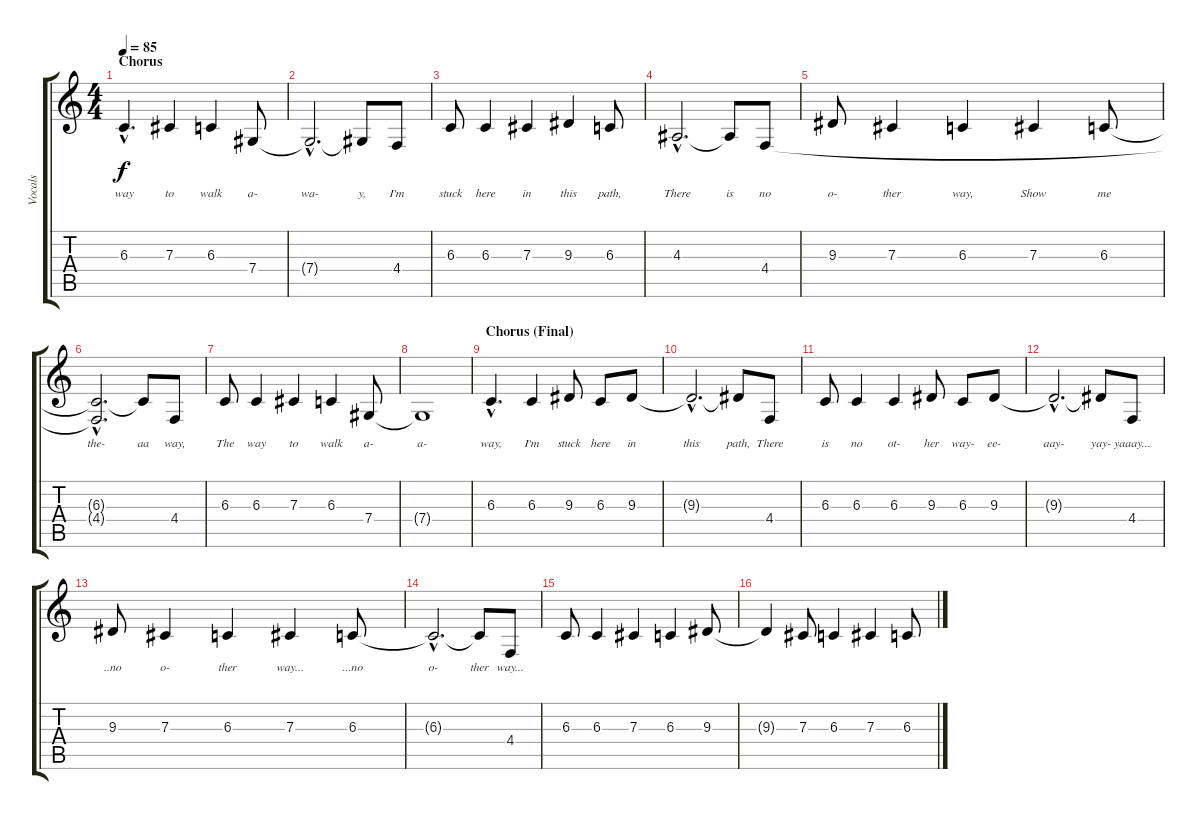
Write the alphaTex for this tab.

\track ("Vocals" "Vocals") {instrument lead8bassandlead}
\staff {score tabs}
\tuning (Eb4 Bb3 Gb3 Db3 Ab2 Db2) {hide}
\ts (4 4)
\section ("" "Chorus")
\tempo 85
\clef g2
\ks c
6.3{hac}.4{d lyrics (0 "") lyrics (1 "way") lyrics (2 "") lyrics (3 "") lyrics (4 "") dy f} 7.3.4{lyrics (0 "") lyrics (1 "to") lyrics (2 "") lyrics (3 "") lyrics (4 "")} 6.3.4{lyrics (0 "") lyrics (1 "walk") lyrics (2 "") lyrics (3 "") lyrics (4 "")} 7.4.8{lyrics (0 "") lyrics (1 "a-") lyrics (2 "") lyrics (3 "") lyrics (4 "")} |
7.4{hac t}.2{d lyrics (0 "") lyrics (1 "wa-") lyrics (2 "") lyrics (3 "") lyrics (4 "")} 7.4{t}.8{lyrics (0 "") lyrics (1 "y,") lyrics (2 "") lyrics (3 "") lyrics (4 "")} 4.4.8{lyrics (0 "") lyrics (1 "I'm") lyrics (2 "") lyrics (3 "") lyrics (4 "")} |
6.3.8{lyrics (0 "") lyrics (1 "stuck") lyrics (2 "") lyrics (3 "") lyrics (4 "")} 6.3.4{lyrics (0 "") lyrics (1 "here") lyrics (2 "") lyrics (3 "") lyrics (4 "")} 7.3.4{lyrics (0 "") lyrics (1 "in") lyrics (2 "") lyrics (3 "") lyrics (4 "")} 9.3.4{lyrics (0 "") lyrics (1 "this") lyrics (2 "") lyrics (3 "") lyrics (4 "")} 6.3.8{lyrics (0 "") lyrics (1 "path,") lyrics (2 "") lyrics (3 "") lyrics (4 "")} |
4.3{hac}.2{d lyrics (0 "") lyrics (1 "There") lyrics (2 "") lyrics (3 "") lyrics (4 "")} 4.3{t}.8{lyrics (0 "") lyrics (1 "is") lyrics (2 "") lyrics (3 "") lyrics (4 "")} 4.4.8{lyrics (0 "") lyrics (1 "no") lyrics (2 "") lyrics (3 "") lyrics (4 "")} |
9.3.8{lyrics (0 "") lyrics (1 "o-") lyrics (2 "") lyrics (3 "") lyrics (4 "")} 7.3.4{lyrics (0 "") lyrics (1 "ther") lyrics (2 "") lyrics (3 "") lyrics (4 "")} 6.3.4{lyrics (0 "") lyrics (1 "way,") lyrics (2 "") lyrics (3 "") lyrics (4 "")} 7.3.4{lyrics (0 "") lyrics (1 "Show") lyrics (2 "") lyrics (3 "") lyrics (4 "")} 6.3.8{lyrics (0 "") lyrics (1 "me") lyrics (2 "") lyrics (3 "") lyrics (4 "")} |
(6.3{hac t} 4.4{hac t}).2{d lyrics (0 "") lyrics (1 "the-") lyrics (2 "") lyrics (3 "") lyrics (4 "")} 6.3{t}.8{lyrics (0 "") lyrics (1 "aa") lyrics (2 "") lyrics (3 "") lyrics (4 "")} 4.4.8{lyrics (0 "") lyrics (1 "way,") lyrics (2 "") lyrics (3 "") lyrics (4 "")} |
6.3.8{lyrics (0 "") lyrics (1 "The") lyrics (2 "") lyrics (3 "") lyrics (4 "")} 6.3.4{lyrics (0 "") lyrics (1 "way") lyrics (2 "") lyrics (3 "") lyrics (4 "")} 7.3.4{lyrics (0 "") lyrics (1 "to") lyrics (2 "") lyrics (3 "") lyrics (4 "")} 6.3.4{lyrics (0 "") lyrics (1 "walk") lyrics (2 "") lyrics (3 "") lyrics (4 "")} 7.4.8{lyrics (0 "") lyrics (1 "a-") lyrics (2 "") lyrics (3 "") lyrics (4 "")} |
7.4{t}.1{lyrics (0 "") lyrics (1 "a-") lyrics (2 "") lyrics (3 "") lyrics (4 "")} |
\section ("" "Chorus (Final)")
6.3{hac}.4{d lyrics (0 "") lyrics (1 "way,") lyrics (2 "") lyrics (3 "") lyrics (4 "")} 6.3.4{lyrics (0 "") lyrics (1 "I'm") lyrics (2 "") lyrics (3 "") lyrics (4 "")} 9.3.8{lyrics (0 "") lyrics (1 "stuck") lyrics (2 "") lyrics (3 "") lyrics (4 "")} 6.3.8{lyrics (0 "") lyrics (1 "here") lyrics (2 "") lyrics (3 "") lyrics (4 "")} 9.3.8{lyrics (0 "") lyrics (1 "in") lyrics (2 "") lyrics (3 "") lyrics (4 "")} |
9.3{hac t}.2{d lyrics (0 "") lyrics (1 "this") lyrics (2 "") lyrics (3 "") lyrics (4 "")} 9.3{t}.8{lyrics (0 "") lyrics (1 "path,") lyrics (2 "") lyrics (3 "") lyrics (4 "")} 4.4.8{lyrics (0 "") lyrics (1 "There") lyrics (2 "") lyrics (3 "") lyrics (4 "")} |
6.3.8{lyrics (0 "") lyrics (1 "is") lyrics (2 "") lyrics (3 "") lyrics (4 "")} 6.3.4{lyrics (0 "") lyrics (1 "no") lyrics (2 "") lyrics (3 "") lyrics (4 "")} 6.3.4{lyrics (0 "") lyrics (1 "ot-") lyrics (2 "") lyrics (3 "") lyrics (4 "")} 9.3.8{lyrics (0 "") lyrics (1 "her") lyrics (2 "") lyrics (3 "") lyrics (4 "")} 6.3.8{lyrics (0 "") lyrics (1 "way-") lyrics (2 "") lyrics (3 "") lyrics (4 "")} 9.3.8{lyrics (0 "") lyrics (1 "ee-") lyrics (2 "") lyrics (3 "") lyrics (4 "")} |
9.3{hac t}.2{d lyrics (0 "") lyrics (1 "aay-") lyrics (2 "") lyrics (3 "") lyrics (4 "")} 9.3{t}.8{lyrics (0 "") lyrics (1 "yay-") lyrics (2 "") lyrics (3 "") lyrics (4 "")} 4.4.8{lyrics (0 "") lyrics (1 "yaaay...") lyrics (2 "") lyrics (3 "") lyrics (4 "")} |
9.3.8{lyrics (0 "") lyrics (1 "..no") lyrics (2 "") lyrics (3 "") lyrics (4 "")} 7.3.4{lyrics (0 "") lyrics (1 "o-") lyrics (2 "") lyrics (3 "") lyrics (4 "")} 6.3.4{lyrics (0 "") lyrics (1 "ther") lyrics (2 "") lyrics (3 "") lyrics (4 "")} 7.3.4{lyrics (0 "") lyrics (1 "way...") lyrics (2 "") lyrics (3 "") lyrics (4 "")} 6.3.8{lyrics (0 "") lyrics (1 "...no") lyrics (2 "") lyrics (3 "") lyrics (4 "")} |
6.3{hac t}.2{d lyrics (0 "") lyrics (1 "o-") lyrics (2 "") lyrics (3 "") lyrics (4 "")} 6.3{t}.8{lyrics (0 "") lyrics (1 "ther") lyrics (2 "") lyrics (3 "") lyrics (4 "")} 4.4.8{lyrics (0 "") lyrics (1 "way...") lyrics (2 "") lyrics (3 "") lyrics (4 "")} |
6.3.8 6.3.4 7.3.4 6.3.4 9.3.8 |
9.3{t}.4 7.3.8 6.3.4 7.3.4 6.3.8{volume 5}
